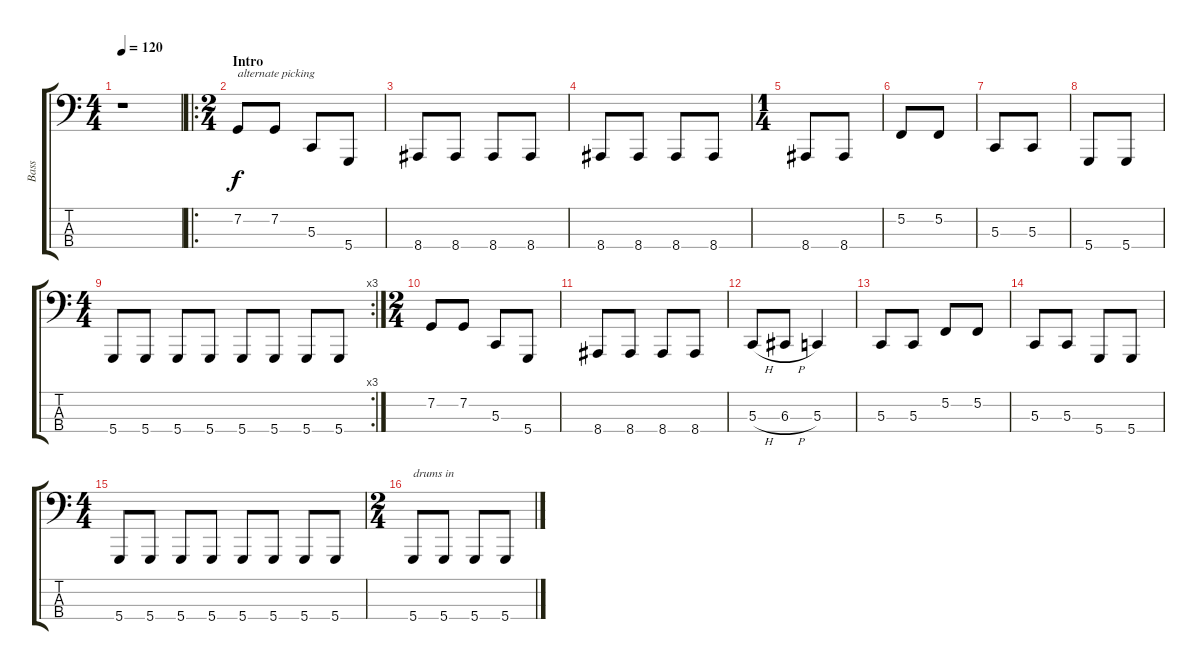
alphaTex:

\track ("Bass" "Bass") {instrument lead8bassandlead}
\staff {score tabs}
\tuning (F2 C2 G1 D1) {hide}
\ts (4 4)
\tempo 120
\tempo 170
\tempo 120
\clef f4
\ks c
r.1{dy f instrument lead8bassandlead} |
\ro
\ts (2 4)
\section ("" "Intro")
7.2.8{txt "alternate picking"} 7.2.8 5.3.8 5.4.8 |
8.4.8 8.4.8 8.4.8 8.4.8 |
8.4.8 8.4.8 8.4.8 8.4.8 |
\ts (1 4)
8.4.8 8.4.8 |
5.2.8 5.2.8 |
5.3.8 5.3.8 |
5.4.8 5.4.8 |
\rc 3
\ts (4 4)
5.4.8 5.4.8 5.4.8 5.4.8 5.4.8 5.4.8 5.4.8 5.4.8 |
\ts (2 4)
7.2.8 7.2.8 5.3.8 5.4.8 |
8.4.8 8.4.8 8.4.8 8.4.8 |
5.3{h}.8 6.3{h}.8 5.3.4 |
5.3.8 5.3.8 5.2.8 5.2.8 |
5.3.8 5.3.8 5.4.8 5.4.8 |
\ts (4 4)
5.4.8 5.4.8 5.4.8 5.4.8 5.4.8 5.4.8 5.4.8 5.4.8 |
\ts (2 4)
5.4.8{txt "drums in"} 5.4.8 5.4.8 5.4.8
